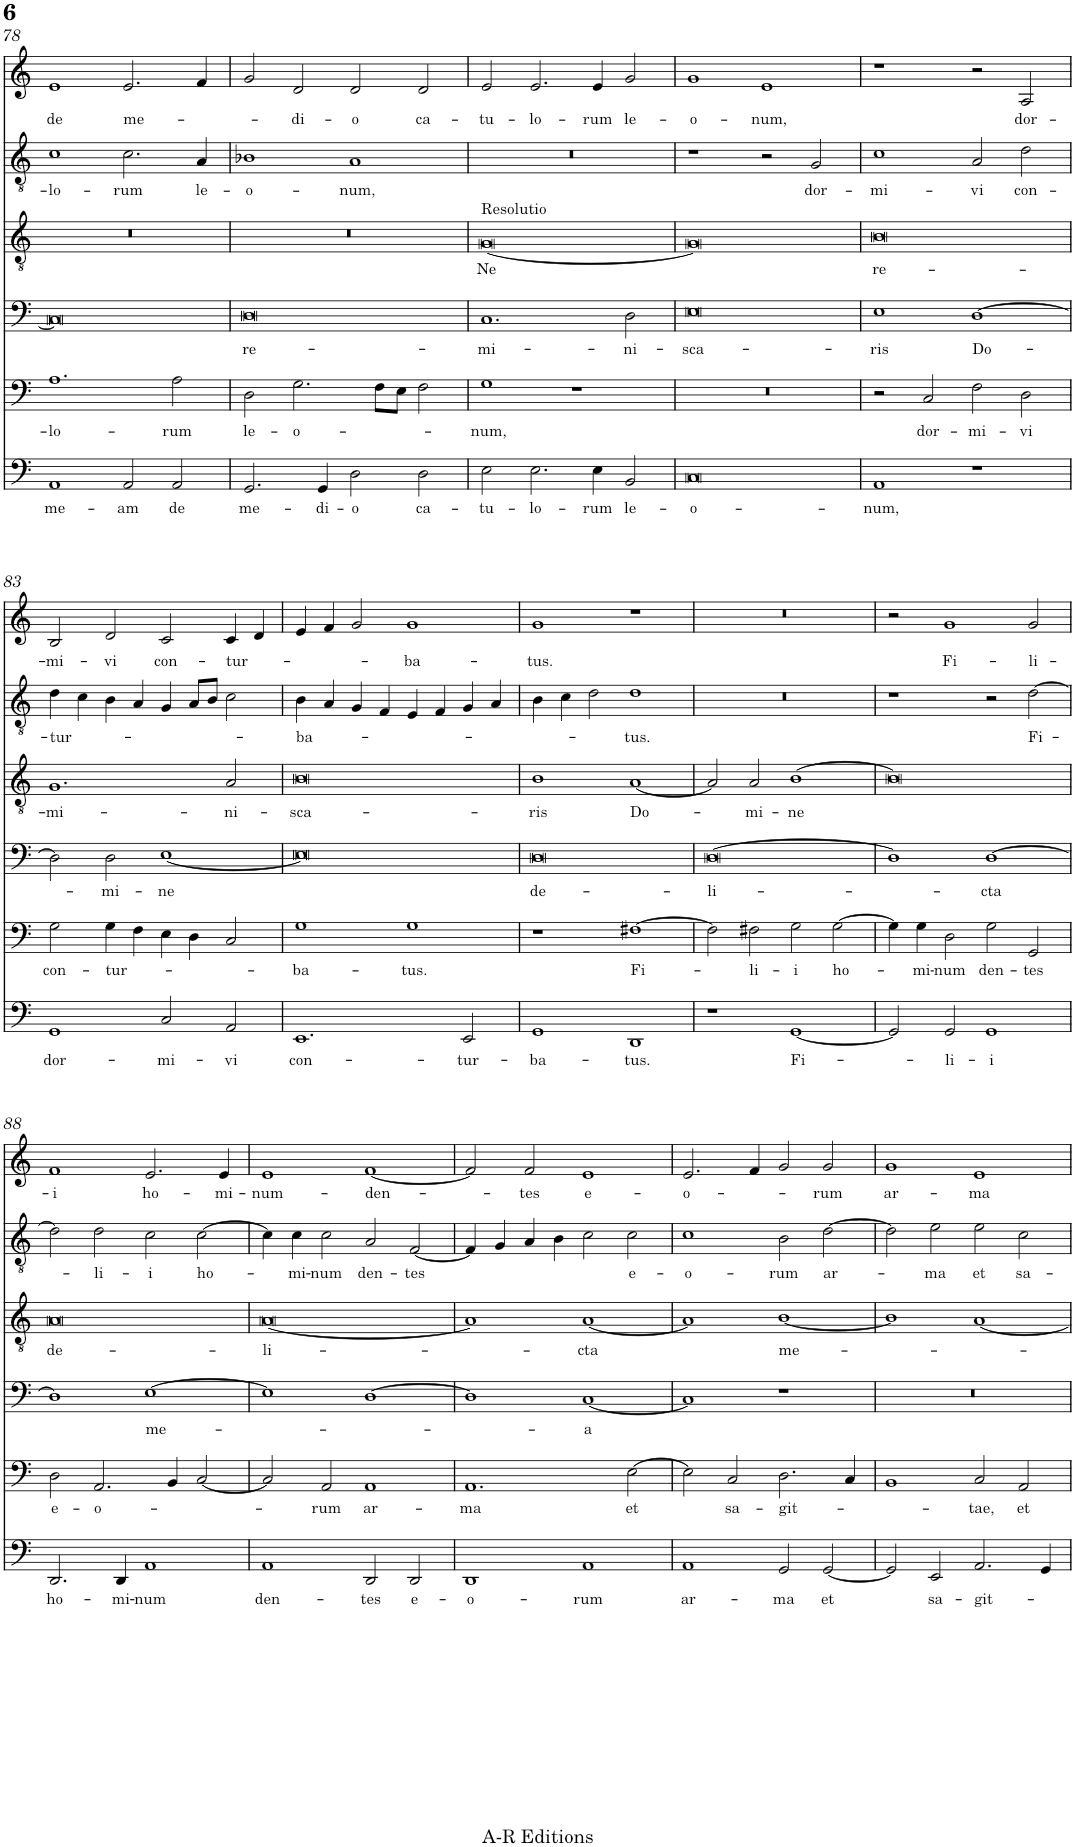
**kern	**text	**kern	**text	**kern	**text	**kern	**text	**kern	**text	**kern	**text
*part6	*part6	*part5	*part5	*part4	*part4	*part3	*part3	*part2	*part2	*part1	*part1
*staff6	*staff6	*staff5	*staff5	*staff4	*staff4	*staff3	*staff3	*staff2	*staff2	*staff1	*staff1
*I"Piano	*	*I"Piano	*	*I"Piano	*	*I"Piano	*	*I"Piano	*	*I"Piano	*
*I'Pno	*	*I'Pno	*	*I'Pno	*	*I'Pno	*	*I'Pno	*	*I'Pno	*
!!LO:PB:g=z
*clefF4	*	*clefF4	*	*clefF4	*	*clefGv2	*	*clefGv2	*	*clefG2	*
*k[]	*	*k[]	*	*k[]	*	*k[]	*	*k[]	*	*k[]	*
*M4/2	*	*M4/2	*	*M4/2	*	*M4/2	*	*M4/2	*	*M4/2	*
=78	=78	=78	=78	=78	=78	=78	=78	=78	=78	=78	=78
!	!LO:LY:b	!	!LO:LY:b	!	!	!	!	!	!LO:LY:b	!	!LO:LY:b
1AA	me-	1.A	-lo-	0C]	.	0r	.	1c	-lo-	1e	de
!	!LO:LY:b	!	!	!	!	!	!	!	!LO:LY:b	!	!LO:LY:b
2AA/	-am	.	.	.	.	.	.	2.c\	-rum	2.e/	me­-
!	!LO:LY:b	!	!LO:LY:b	!	!	!	!	!	!	!	!
2AA/	de	2A\	-rum	.	.	.	.	.	.	.	.
!	!	!	!	!	!	!	!	!	!LO:LY:b	!	!
.	.	.	.	.	.	.	.	4A/	le­-	4f/	.
=79	=79	=79	=79	=79	=79	=79	=79	=79	=79	=79	=79
!	!LO:LY:b	!	!LO:LY:b	!	!LO:LY:b	!	!	!	!LO:LY:b	!	!
2.GG/	me-	2D\	le-	0D	re-	0r	.	1B-X	-o­-	2g/	.
!	!	!	!LO:LY:b	!	!	!	!	!	!	!	!LO:LY:b
.	.	2.G\	-o-	.	.	.	.	.	.	2d/	-di-
!	!LO:LY:b	!	!	!	!	!	!	!	!	!	!
4GG/	-di-	.	.	.	.	.	.	.	.	.	.
!	!LO:LY:b	!	!	!	!	!	!	!	!LO:LY:b	!	!LO:LY:b
2D\	-o	.	.	.	.	.	.	1A	-num,	2d/	-o
.	.	8F\L	.	.	.	.	.	.	.	.	.
.	.	8E\J	.	.	.	.	.	.	.	.	.
!	!LO:LY:b	!	!	!	!	!	!	!	!	!	!LO:LY:b
2D\	ca­-	2F\	.	.	.	.	.	.	.	2d/	ca-
=80	=80	=80	=80	=80	=80	=80	=80	=80	=80	=80	=80
!	!	!	!	!	!	!LO:TX:a:t=Resolutio	!	!	!	!	!
!	!LO:LY:b	!	!LO:LY:b	!	!LO:LY:b	!	!LO:LY:b	!	!	!	!LO:LY:b
2E\	-tu-	1G	-num,	1.C	-mi-	[0G	Ne	0r	.	2e/	-tu-
!	!LO:LY:b	!	!	!	!	!	!	!	!	!	!LO:LY:b
2.E\	-lo-	.	.	.	.	.	.	.	.	2.e/	-lo­-
.	.	1r	.	.	.	.	.	.	.	.	.
!	!LO:LY:b	!	!	!	!	!	!	!	!	!	!LO:LY:b
4E\	-rum	.	.	.	.	.	.	.	.	4e/	-rum
!	!LO:LY:b	!	!	!	!LO:LY:b	!	!	!	!	!	!LO:LY:b
2BB/	le-	.	.	2D\	-ni­-	.	.	.	.	2g/	le-
=81	=81	=81	=81	=81	=81	=81	=81	=81	=81	=81	=81
!	!LO:LY:b	!	!	!	!LO:LY:b	!	!	!	!	!	!LO:LY:b
0C	-o-	0r	.	0E	-sca-	0G]	.	1r	.	1g	-o-
!	!	!	!	!	!	!	!	!	!	!	!LO:LY:b
.	.	.	.	.	.	.	.	2r	.	1e	-num,
!	!	!	!	!	!	!	!	!	!LO:LY:b	!	!
.	.	.	.	.	.	.	.	2G/	dor­-	.	.
=82	=82	=82	=82	=82	=82	=82	=82	=82	=82	=82	=82
!	!LO:LY:b	!	!	!	!LO:LY:b	!	!LO:LY:b	!	!LO:LY:b	!	!
1AA	-num,	2r	.	1E	-ris	0B	re-	1c	-mi­-	1r	.
!	!	!	!LO:LY:b	!	!	!	!	!	!	!	!
.	.	2C/	dor­-	.	.	.	.	.	.	.	.
!	!	!	!LO:LY:b	!	!LO:LY:b	!	!	!	!LO:LY:b	!	!
1r	.	2F\	-mi­-	[1D	-Do­-	.	.	2A/	-vi	2r	.
!	!	!	!LO:LY:b	!	!	!	!	!	!LO:LY:b	!	!LO:LY:b
.	.	2D\	-vi	.	.	.	.	2d\	con-	2A/	dor-
!!LO:LB:g=z
=83	=83	=83	=83	=83	=83	=83	=83	=83	=83	=83	=83
!	!LO:LY:b	!	!LO:LY:b	!	!	!	!LO:LY:b	!	!LO:LY:b	!	!LO:LY:b
1GG	dor­-	2G\	con-	2D\]	.	1.G	-mi-	4d\	-tur­-	2B/	-mi-
.	.	.	.	.	.	.	.	4c\	.	.	.
!	!	!	!LO:LY:b	!	!LO:LY:b	!	!	!	!	!	!LO:LY:b
.	.	4G\	-tur­-	2D\	-mi-	.	.	4B\	.	2d/	-vi
.	.	4F\	.	.	.	.	.	4A/	.	.	.
!	!LO:LY:b	!	!	!	!LO:LY:b	!	!	!	!	!	!LO:LY:b
2C/	-mi-	4E\	.	[1E	-ne	.	.	4G/	.	2c/	con-
.	.	4D\	.	.	.	.	.	8A/L	.	.	.
.	.	.	.	.	.	.	.	8B/J	.	.	.
!	!LO:LY:b	!	!	!	!	!	!LO:LY:b	!	!	!	!LO:LY:b
2AA/	-vi	2C/	.	.	.	2A/	-ni­-	2c\	.	4c/	-tur­-
.	.	.	.	.	.	.	.	.	.	4d/	.
=84	=84	=84	=84	=84	=84	=84	=84	=84	=84	=84	=84
!	!LO:LY:b	!	!LO:LY:b	!	!	!	!LO:LY:b	!	!LO:LY:b	!	!
1.EE	con-	1G	-ba-	0E]	.	0B	sca-	4B\	-ba­-	4e/	.
.	.	.	.	.	.	.	.	4A/	.	4f/	.
.	.	.	.	.	.	.	.	4G/	.	2g/	.
.	.	.	.	.	.	.	.	4F/	.	.	.
!	!	!	!LO:LY:b	!	!	!	!	!	!	!	!LO:LY:b
.	.	1G	-tus.	.	.	.	.	4E/	.	1g	-ba­-
.	.	.	.	.	.	.	.	4F/	.	.	.
!	!LO:LY:b	!	!	!	!	!	!	!	!	!	!
2EE/	-tur­-	.	.	.	.	.	.	4G/	.	.	.
.	.	.	.	.	.	.	.	4A/	.	.	.
=85	=85	=85	=85	=85	=85	=85	=85	=85	=85	=85	=85
!	!LO:LY:b	!	!	!	!LO:LY:b	!	!LO:LY:b	!	!	!	!LO:LY:b
1GG	-ba-	1r	.	0D	de­-	1B	-ris	4B\	.	1g	-tus.
.	.	.	.	.	.	.	.	4c\	.	.	.
.	.	.	.	.	.	.	.	2d\	.	.	.
!	!LO:LY:b	!	!LO:LY:b	!	!	!	!LO:LY:b	!	!LO:LY:b	!	!
1DD	-tus.	[1F#X	Fi­-	.	.	[1A	Do-	1d	-tus.	1r	.
=86	=86	=86	=86	=86	=86	=86	=86	=86	=86	=86	=86
!	!	!	!	!	!LO:LY:b	!	!	!	!	!	!
1r	.	2F#\]	.	[>0D	li-	2A/]	.	0r	.	0r	.
!	!	!	!LO:LY:b	!	!	!	!LO:LY:b	!	!	!	!
.	.	2F#X\	-li­-	.	.	2A/	-mi-	.	.	.	.
!	!LO:LY:b	!	!LO:LY:b	!	!	!	!LO:LY:b	!	!	!	!
[1GG	Fi-	2G\	-i	.	.	[1B	-ne	.	.	.	.
!	!	!	!LO:LY:b	!	!	!	!	!	!	!	!
.	.	[2G\	ho-	.	.	.	.	.	.	.	.
=87	=87	=87	=87	=87	=87	=87	=87	=87	=87	=87	=87
2GG/]	.	4G\]	.	1D]	.	0B]	.	1r	.	2r	.
!	!	!	!LO:LY:b	!	!	!	!	!	!	!	!
.	.	4G\	-mi-	.	.	.	.	.	.	.	.
!	!LO:LY:b	!	!LO:LY:b	!	!	!	!	!	!	!	!LO:LY:b
2GG/	-li-	2D\	-num	.	.	.	.	.	.	1g	Fi­-
!	!LO:LY:b	!	!LO:LY:b	!	!LO:LY:b	!	!	!	!	!	!
1GG	-i	2G\	den-	[>1D	-cta	.	.	2r	.	.	.
!	!	!	!LO:LY:b	!	!	!	!	!	!LO:LY:b	!	!LO:LY:b
.	.	2GG/	-tes	.	.	.	.	[2d\	Fi-	2g/	-li­-
!!LO:LB:g=z
=88	=88	=88	=88	=88	=88	=88	=88	=88	=88	=88	=88
!	!LO:LY:b	!	!LO:LY:b	!	!	!	!LO:LY:b	!	!	!	!LO:LY:b
2.DD/	ho­-	2D\	e­-	1D]	.	0A	de-	2d\]	.	1f	-i
!	!	!	!LO:LY:b	!	!	!	!	!	!LO:LY:b	!	!
.	.	2.AA/	-o­-	.	.	.	.	2d\	-li-	.	.
!	!LO:LY:b	!	!	!	!	!	!	!	!	!	!
4DD/	-mi­-	.	.	.	.	.	.	.	.	.	.
!	!LO:LY:b	!	!	!	!LO:LY:b	!	!	!	!LO:LY:b	!	!LO:LY:b
1AA	-num	.	.	[>1E	me­-	.	.	2c\	-i	2.e/	ho-
.	.	4BB/	.	.	.	.	.	.	.	.	.
!	!	!	!	!	!	!	!	!	!LO:LY:b	!	!
.	.	[2C/	.	.	.	.	.	[2c\	ho-	.	.
!	!	!	!	!	!	!	!	!	!	!	!LO:LY:b
.	.	.	.	.	.	.	.	.	.	4e/	-mi­-
=89	=89	=89	=89	=89	=89	=89	=89	=89	=89	=89	=89
!	!LO:LY:b	!	!	!	!	!	!LO:LY:b	!	!	!	!LO:LY:b
1AA	den­-	2C/]	.	1E]	.	[0A	-li-	4c\]	.	1e	-num-
!	!	!	!	!	!	!	!	!	!LO:LY:b	!	!
.	.	.	.	.	.	.	.	4c\	-mi-	.	.
!	!	!	!LO:LY:b	!	!	!	!	!	!LO:LY:b	!	!
.	.	2AA/	-rum	.	.	.	.	2c\	-num	.	.
!	!LO:LY:b	!	!LO:LY:b	!	!	!	!	!	!LO:LY:b	!	!LO:LY:b
2DD/	-tes	1AA	ar­-	[>1D	.	.	.	2A/	den-	[1f	-den-
!	!LO:LY:b	!	!	!	!	!	!	!	!LO:LY:b	!	!
2DD/	e­-	.	.	.	.	.	.	[2F/	-tes	.	.
=90	=90	=90	=90	=90	=90	=90	=90	=90	=90	=90	=90
!	!LO:LY:b	!	!LO:LY:b	!	!	!	!	!	!	!	!
1DD	-o-	1.AA	-ma	1D]	.	1A]	.	4F/]	.	2f/]	.
.	.	.	.	.	.	.	.	4G/	.	.	.
!	!	!	!	!	!	!	!	!	!	!	!LO:LY:b
.	.	.	.	.	.	.	.	4A/	.	2f/	-tes
.	.	.	.	.	.	.	.	4B\	.	.	.
!	!LO:LY:b	!	!	!	!LO:LY:b	!	!LO:LY:b	!	!	!	!LO:LY:b
1AA	-rum	.	.	[1C	-a	[1A	-cta	2c\	.	1e	e­-
!	!	!	!LO:LY:b	!	!	!	!	!	!LO:LY:b	!	!
.	.	[2E\	et	.	.	.	.	2c\	e­-	.	.
=91	=91	=91	=91	=91	=91	=91	=91	=91	=91	=91	=91
!	!LO:LY:b	!	!	!	!	!	!	!	!LO:LY:b	!	!LO:LY:b
1AA	ar­-	2E\]	.	1C]	.	1A]	.	1c	-o-	2.e/	-o-
!	!	!	!LO:LY:b	!	!	!	!	!	!	!	!
.	.	2C/	sa­-	.	.	.	.	.	.	.	.
.	.	.	.	.	.	.	.	.	.	4f/	.
!	!LO:LY:b	!	!LO:LY:b	!	!	!	!LO:LY:b	!	!LO:LY:b	!	!
2GG/	-ma	2.D\	-git­-	1r	.	[1B	me-	2B\	-rum	2g/	.
!	!LO:LY:b	!	!	!	!	!	!	!	!LO:LY:b	!	!LO:LY:b
[2GG/	et	.	.	.	.	.	.	[2d\	ar­-	2g/	-rum
.	.	4C/	.	.	.	.	.	.	.	.	.
=92	=92	=92	=92	=92	=92	=92	=92	=92	=92	=92	=92
!	!	!	!	!	!	!	!	!	!	!	!LO:LY:b
2GG/]	.	1BB	.	0r	.	1B]	.	2d\]	.	1g	ar­-
!	!LO:LY:b	!	!	!	!	!	!	!	!LO:LY:b	!	!
2EE/	sa­-	.	.	.	.	.	.	2e\	-ma	.	.
!	!LO:LY:b	!	!LO:LY:b	!	!	!	!	!	!LO:LY:b	!	!LO:LY:b
2.AA/	-git-	2C/	-tae,	.	.	[1A	.	2e\	et	1e	-ma
!	!	!	!LO:LY:b	!	!	!	!	!	!LO:LY:b	!	!
.	.	2AA/	et	.	.	.	.	2c\	sa-	.	.
4GG/	.	.	.	.	.	.	.	.	.	.	.
=	=	=	=	=	=	=	=	=	=	=	=
*-	*-	*-	*-	*-	*-	*-	*-	*-	*-	*-	*-
